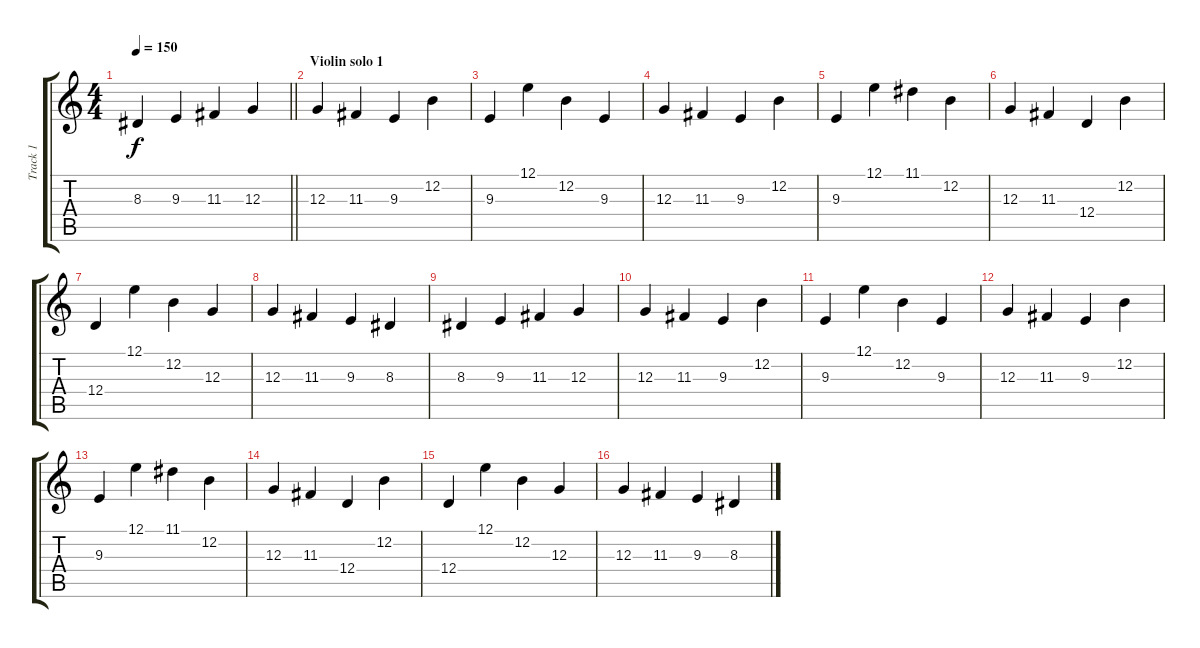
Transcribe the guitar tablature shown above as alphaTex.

\track ("Track 1" "Track 1") {instrument brightacousticpiano}
\staff {score tabs}
\tuning (E4 B3 G3 D3 A2 E2) {hide}
\ts (4 4)
\tempo 150
\clef g2
\barLineRight lightlight
\ks c
8.3.4{dy f} 9.3.4 11.3.4 12.3.4 |
\section ("" "Violin solo 1")
12.3.4 11.3.4 9.3.4 12.2.4 |
9.3.4 12.1.4 12.2.4 9.3.4 |
12.3.4 11.3.4 9.3.4 12.2.4 |
9.3.4 12.1.4 11.1.4 12.2.4 |
12.3.4 11.3.4 12.4.4 12.2.4 |
12.4.4 12.1.4 12.2.4 12.3.4 |
12.3.4 11.3.4 9.3.4 8.3.4 |
8.3.4 9.3.4 11.3.4 12.3.4 |
12.3.4 11.3.4 9.3.4 12.2.4 |
9.3.4 12.1.4 12.2.4 9.3.4 |
12.3.4 11.3.4 9.3.4 12.2.4 |
9.3.4 12.1.4 11.1.4 12.2.4 |
12.3.4 11.3.4 12.4.4 12.2.4 |
12.4.4 12.1.4 12.2.4 12.3.4 |
12.3.4 11.3.4 9.3.4 8.3.4
